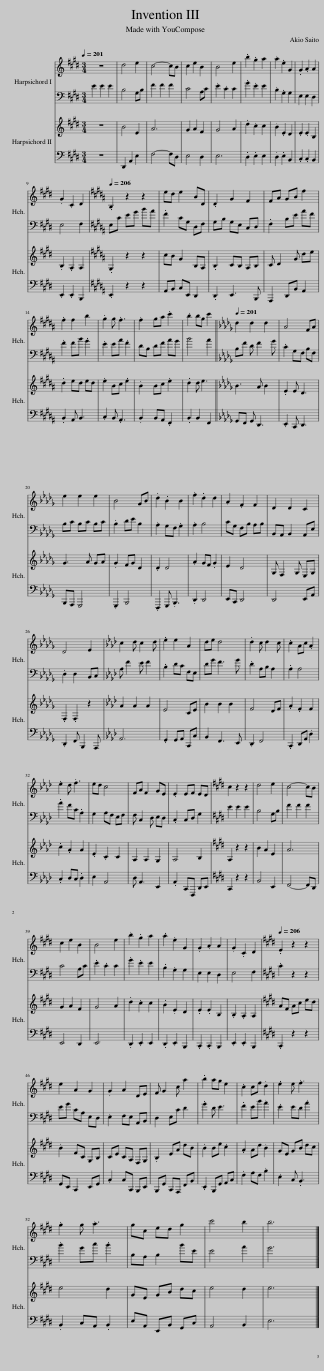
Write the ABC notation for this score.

X:1
%%score { 1 | 2 } { 3 | 4 } 5
L:1/8
Q:1/4=201
M:3/4
I:linebreak $
K:E
V:1 treble
V:2 bass
V:3 treble
V:4 bass
V:5 bass
V:1
 z6 | d4 e2 | c4- cB | c2 e2 B2 | B4 e2 | %5
 .b2 .g2 a2 | .a2 .e2 G2 | .G2 .A2 A2 |$ .G2 .C2 D2 |[K:B][Q:1/4=206] .B,2 z2 z2 | %10
 ed e2 BD | .D2 G2 F2 | FA GB f2 |$ .f2 f2 b2 | .g2 g .f3 | %15
 .f2 ga .c'2 | .b2 bg c'2 ||[K:Db][Q:1/4=201] d2 d2 d2 | A4 FA |$ e2 e2 e2 | %20
 B4 GB | .d2 .B2 B2 | .f2 .d2 d2 | .A2 .F2 F2 | D2 D2 C2 |$ %25
 D4 E2 |[K:Ab] c2 d c2 d | .e2 e2 A2 | de d4 | .d2 c d2 c | %30
 .c2 Ac .A2 |$ .e2 d .f3 | ed c4 | FA F2 GE | .E2 EF ED | %35
[K:E] c2 z2 z2 | d4 e2 | c4- cB |$ c2 e2 B2 | B4 e2 | %40
 .b2 .g2 a2 | .a2 .e2 G2 | .G2 .A2 A2 | .G2 .C2 D2 |[K:E][Q:1/4=206] .E2 z2 z2 |$ %45
 e2 A2 G2 | .G2 A2 DE | F G2 c a2 | .b2 ag e2 | .c2 cf .d2 | %50
 .e2 e .f3 |$ .g2 g .a3 | gc ed g2 | c'4 b2 | b6 |] %55
V:2
 E2 E2 E2 | B,4 G,B, | F2 F2 F2 | C4 A,C | .E2 .C2 C2 | %5
 .G2 .E2 E2 | .B,2 .G,2 G,2 | E,2 E,2 D,2 |$ E,4 F,2 |[K:B] E,C EG BA | %10
 .F2 CG, D,F, | G,B, G,E, C,D, | .F,2 B,E AF |$ .F2 FB .G2 | .E2 EA .F2 | %15
 DB, DF AG | B4 A2 ||[K:Db] B,F D F2 G | .C2 G,F, B,F, |$ B,C B,C B,C | %20
 .B,2 DE B,2 | .A,2 G,F, .G,2 | .A,2 B,4 | CG, F,B, A,B, | B,,A,, B,,2 A,,E, |$ %25
 .D,2 D,2 B,,C, |[K:Ab] A, F2 E F2 | .B,2 DC F,E, | DG F3 G | .D2 A,B, A,2 | %30
 .A,2 A,4 |$ .A2 FC .A,2 | G,2 A,F, E,F, | F, C,2 D, E,D, | .C,2 C,D, G,2 | %35
[K:E] E2 E2 E2 | B,4 G,B, | F2 F2 F2 |$ C4 A,C | .E2 .C2 C2 | %40
 .G2 .E2 E2 | .B,2 .G,2 G,2 | E,2 E,2 D,2 | E,4 F,2 |[K:E] .C2 z2 z2 |$ %45
 EG CA, E,D, | .E,2 F,E, A,,B,, | D,2 E,C D2 | .G2 D E3 | .F2 EB .A2 | %50
 .E2 ED .A2 |$ .B2 Gc .B2 | B,A, B,2 BE | E4 A2 | G6 |] %55
V:3
 z6 | B4 E2 | A6 | G2 A2 F2 | G4 A2 | %5
 .d2 .c2 c2 | .B2 .E2 D2 | .E2 .E2 B,2 |$ .B,2 .A,2 A,2 |[K:B] .G,2 z2 z2 | %10
 cB G2 B,A, | .B,2 CB, A,B, | C D2 G de |$ .d2 ed ed | .e2 Bc .e2 | %15
 .B2 Bc .e2 | .d2 d e3 ||[K:Db] B3 A B2 | .E2 E D3 |$ G3 A GA | %20
 .G2 FG D2 | .D2 D4 | .A2 GF .G2 | E2 D4 | G, F,2 G, E,G, |$ %25
 .F,2 .F,2 z2 |[K:Ab] A2 A2 A2 | E4 CE | B2 B2 B2 | F4 DF | %30
 .A2 .F2 F2 |$ .c2 .A2 A2 | .E2 .C2 C2 | A,2 A,2 G,2 | A,4 B,2 | %35
[K:E] A,2 z2 z2 | B2 A2 E2 | A6 |$ G2 A2 F2 | G4 A2 | %40
 .d2 .c2 c2 | .B2 .E2 D2 | .E2 .E2 B,2 | .B,2 .A,2 A,2 |[K:E] AF Ac ed |$ %45
 .B2 FC G,B, | CE CA, F,G, | .B,2 EA dB | .B2 Be .c2 | .A2 Ad .B2 | %50
 GE GB dc |$ e4 d2 | GE GB dc | e4 d2 | e6 |] %55
V:4
 z6 | D,,2 A,,2 E,2 | F,4- F,D, | E,4 D,2 | E,6 | %5
 .D,2 .E,2 E,2 | .D,2 .E,2 B,,2 | .C,2 .C,2 B,,2 |$ .E,,2 .E,,2 B,,,2 |[K:B] .E,,2 z2 z2 | %10
 A,,B,, C,E,, D,,2 | .D,,2 E,,3 B,,, | A,,,2 D,,B,, A,,2 |$ .B,,2 A,, B,,3 | .C,2 B,, .A,,3 | %15
 .B,,2 B,,A,, .F,,2 | .B,,2 B,,2 F,,2 ||[K:Db] G,,F,, G,, D,,3 | .E,,2 C,, D,,3 |$ B,,,A,,, G,,,4 | %20
 .G,,,2 B,,,4 | .F,,,2 G,,, .B,,,3 | .D,,2 D,,4 | E,,C,, D,,4 | D,,4 E,,A,, |$ %25
 .D,,2 F,, B,,,2 A,,, |[K:Ab] A,,6 | .G,,2 G,,A,, C,,C, | B,,2 F,,3 E,, | .D,,2 F,,4 | %30
 .C,,2 D,,A,, .D,2 |$ .C,2 D,C, .D,2 | E,2 A,,4 | D, A,,3 E,,2 | .A,,2 C,,F,,, D,,E,, | %35
[K:E] C,,2 z2 z2 | B,,4 E,,2 | F,,4- F,,D,, |$ E,,4 D,,2 | E,,6 | %40
 .D,,2 .E,,2 E,,2 | .D,,2 .E,,2 B,,,2 | .C,,2 .C,,2 B,,,2 | .E,,2 .E,,2 B,,,2 |[K:E] .C,,2 z2 z2 |$ %45
 G,,E,, C,,2 E,,G,, | .C,2 C,C,, B,,,E,, | B,,,G,, C,,A,,, F,,B,, | .E,,2 B,,,G,, A,,C, | .F,2 A,F, .B,2 | %50
 .E,2 C, .B,,3 |$ .B,,2 C,A,, .B,,2 | E,A,, E,,B,, G,,C, | A,,4 B,,2 | E,6 |] %55
V:5
 z6 | D,,2 A,,2 E,2 | F,4- F, D, | E,4 D,2 | E,6 | %5
 .D,2 .E,2 E,2 | .D,2 .E,2 B,,2 | .C,2 .C,2 B,,2 |$ .E,,2 .E,,2 B,,,2 |[K:B] .E,,2 z2 z2 | %10
 A,, B,, C, E,, D,,2 | .D,,2 E,,3 B,,, | A,,,2 D,, B,, A,,2 |$ .B,,2 A,, B,,3 | .C,2 B,, .A,,3 | %15
 .B,,2 B,, A,, .F,,2 | .B,,2 B,,2 F,,2 ||[K:Db] G,, F,, G,, D,,3 | .E,,2 C,, D,,3 |$ B,,, A,,, G,,,4 | %20
 .G,,,2 B,,,4 | .F,,,2 G,,, .B,,,3 | .D,,2 D,,4 | E,, C,, D,,4 | D,,4 E,, A,, |$ %25
 .D,,2 F,, B,,,2 A,,, |[K:Ab] A,,6 | .G,,2 G,, A,, C,, C, | B,,2 F,,3 E,, | .D,,2 F,,4 | %30
 .C,,2 D,, A,, .D,2 |$ .C,2 D, C, .D,2 | E,2 A,,4 | D, A,,3 E,,2 | .A,,2 C,, F,,, D,, E,, | %35
[K:E] C,,2 z2 z2 | B,,4 E,,2 | F,,4- F,, D,, |$ E,,4 D,,2 | E,,6 | %40
 .D,,2 .E,,2 E,,2 | .D,,2 .E,,2 B,,,2 | .C,,2 .C,,2 B,,,2 | .E,,2 .E,,2 B,,,2 |[K:E] .C,,2 z2 z2 |$ %45
 G,, E,, C,,2 E,, G,, | .C,2 C, C,, B,,, E,, | B,,, G,, C,, A,,, F,, B,, | .E,,2 B,,, G,, A,, C, | .F,2 A, F, .B,2 | %50
 .E,2 C, .B,,3 |$ .B,,2 C, A,, .B,,2 | E, A,, E,, B,, G,, C, | A,,4 B,,2 | E,6 |] %55
